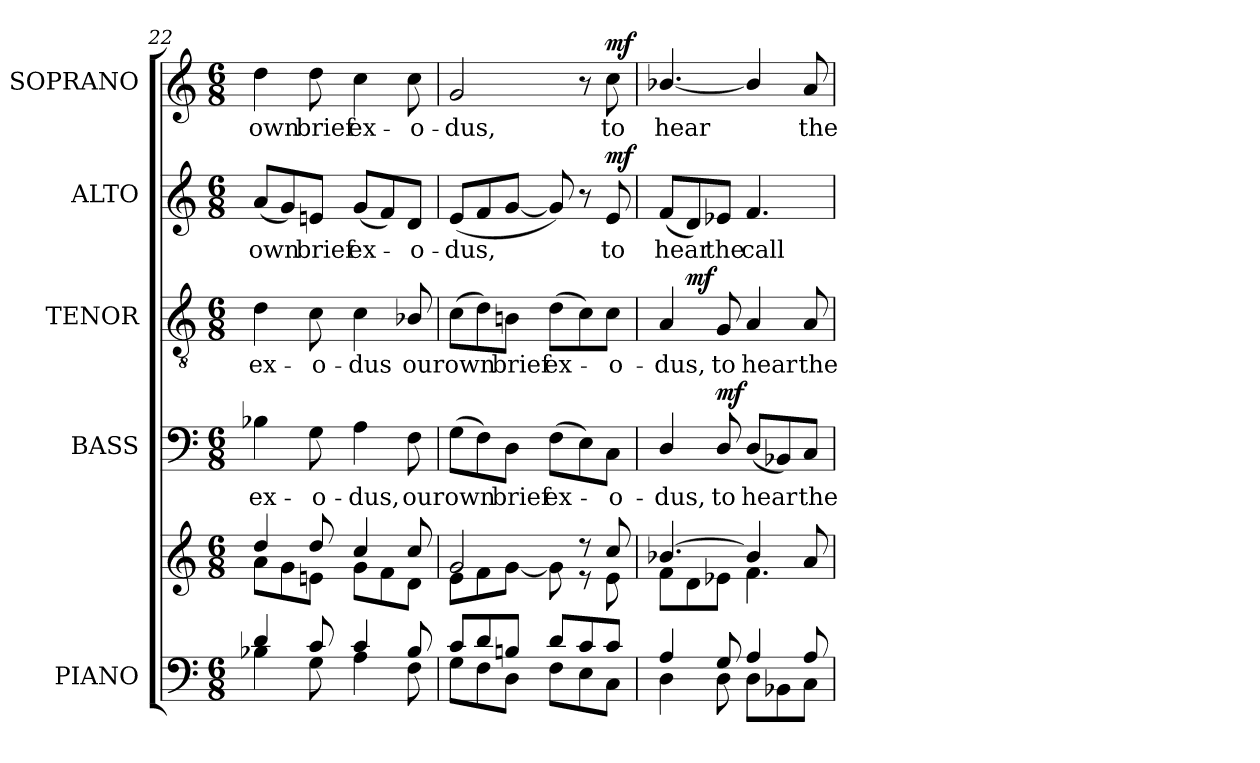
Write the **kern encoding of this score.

**kern	**kern	**dynam	**kern	**text	**dynam	**kern	**text	**dynam	**kern	**text	**dynam	**kern	**text	**dynam
*part5	*part5	*part5	*part4	*part4	*part4	*part3	*part3	*part3	*part2	*part2	*part2	*part1	*part1	*part1
*staff6	*staff5	*staff5/6	*staff4	*staff4	*staff4	*staff3	*staff3	*staff3	*staff2	*staff2	*staff2	*staff1	*staff1	*staff1
*I"PIANO	*	*	*I"BASS	*	*	*I"TENOR	*	*	*I"ALTO	*	*	*I"SOPRANO	*	*
*	*	*	*I'B.	*	*	*I'T.	*	*	*I'A.	*	*	*I'S.	*	*
!!LO:LB:g=z
*clefF4	*clefG2	*	*clefF4	*	*	*clefGv2	*	*	*clefG2	*	*	*clefG2	*	*
*	*	*	*	*	*	*ITrd7c12	*	*	*	*	*	*	*	*
*k[]	*k[]	*	*k[]	*	*	*k[]	*	*	*k[]	*	*	*k[]	*	*
*C:	*C:	*	*C:	*	*	*C:	*	*	*C:	*	*	*C:	*	*
*M6/8	*M6/8	*	*M6/8	*	*	*M6/8	*	*	*M6/8	*	*	*M6/8	*	*
=22	=22	=22	=22	=22	=22	=22	=22	=22	=22	=22	=22	=22	=22	=22
*^	*^	*	*	*	*	*	*	*	*	*	*	*	*	*
!	!	!	!	!	!	!LO:LY:b:color=#000000	!	!	!	!	!	!	!	!	!	!
!	!	!	!	!	!	!	!	!	!LO:LY:b:color=#000000	!	!	!	!	!	!	!
!	!	!	!	!	!	!	!	!	!	!	!	!LO:LY:b:color=#000000	!	!	!	!
!	!	!	!	!	!	!	!	!	!	!	!	!	!	!	!LO:LY:b:color=#000000	!
4di/	4B-Xi\	4ddi/	8ai\L	.	4B-Xi\	ex-	.	4Di\	ex-	.	(8ai/L	own	.	4ddi\	own	.
.	.	.	8gi\	.	.	.	.	.	.	.	8gi/)	.	.	.	.	.
!	!	!	!	!	!	!LO:LY:b:color=#000000	!	!	!	!	!	!	!	!	!	!
!	!	!	!	!	!	!	!	!	!LO:LY:b:color=#000000	!	!	!	!	!	!	!
!	!	!	!	!	!	!	!	!	!	!	!	!LO:LY:b:color=#000000	!	!	!	!
!	!	!	!	!	!	!	!	!	!	!	!	!	!	!	!LO:LY:b:color=#000000	!
8ci/	8Gi\	8ddi/	8eni\J	.	8Gi\	-o-	.	8Ci\	-o-	.	8eni/J	brief	.	8ddi\	brief	.
!	!	!	!	!	!	!LO:LY:b:color=#000000	!	!	!	!	!	!	!	!	!	!
!	!	!	!	!	!	!	!	!	!LO:LY:b:color=#000000	!	!	!	!	!	!	!
!	!	!	!	!	!	!	!	!	!	!	!	!LO:LY:b:color=#000000	!	!	!	!
!	!	!	!	!	!	!	!	!	!	!	!	!	!	!	!LO:LY:b:color=#000000	!
4ci/	4Ai\	4cci/	8gi\L	.	4Ai\	-dus,	.	4Ci\	-dus	.	(8gi/L	ex-	.	4cci\	ex-	.
.	.	.	8fi\	.	.	.	.	.	.	.	8fi/)	.	.	.	.	.
!	!	!	!	!	!	!LO:LY:b:color=#000000	!	!	!	!	!	!	!	!	!	!
!	!	!	!	!	!	!	!	!	!LO:LY:b:color=#000000	!	!	!	!	!	!	!
!	!	!	!	!	!	!	!	!	!	!	!	!LO:LY:b:color=#000000	!	!	!	!
!	!	!	!	!	!	!	!	!	!	!	!	!	!	!	!LO:LY:b:color=#000000	!
8B-i/	8Fi\	8cci/	8di\J	.	8Fi\	our	.	8BB-Xi/	our	.	8di/J	-o-	.	8cci\	-o-	.
=23	=23	=23	=23	=23	=23	=23	=23	=23	=23	=23	=23	=23	=23	=23	=23	=23
!	!	!	!	!	!	!LO:LY:b:color=#000000	!	!	!	!	!	!	!	!	!	!
!	!	!	!	!	!	!	!	!	!LO:LY:b:color=#000000	!	!	!	!	!	!	!
!	!	!	!	!	!	!	!	!	!	!	!	!LO:LY:b:color=#000000	!	!	!	!
!	!	!	!	!	!	!	!	!	!	!	!	!	!	!	!LO:LY:b:color=#000000	!
8ci/L	8Gi\L	2gi/	8ei\L	.	(8Gi\L	own	.	(8Ci\L	own	.	(8ei/L	-dus,	.	2gi/	-dus,	.
8di/	8Fi\	.	8fi\	.	8Fi\)	.	.	8Di\)	.	.	8fi/	.	.	.	.	.
!	!	!	!	!	!	!LO:LY:b:color=#000000	!	!	!	!	!	!	!	!	!	!
!	!	!	!	!	!	!	!	!	!LO:LY:b:color=#000000	!	!	!	!	!	!	!
8Bni/J	8Di\J	.	[8gi\J	.	8Di\J	brief	.	8BBni\J	brief	.	[8gi/J	.	.	.	.	.
!	!	!	!	!	!	!LO:LY:b:color=#000000	!	!	!	!	!	!	!	!	!	!
!	!	!	!	!	!	!	!	!	!LO:LY:b:color=#000000	!	!	!	!	!	!	!
8di/L	8Fi\L	.	8gi\]	.	(8Fi\L	ex-	.	(8Di\L	ex-	.	8gi/])	.	.	.	.	.
8ci/	8Ei\	8r	8r	.	8Ei\)	.	.	8Ci\)	.	.	8r	.	.	8r	.	.
!	!	!	!	!	!	!LO:LY:b:color=#000000	!	!	!	!	!	!	!	!	!	!
!	!	!	!	!	!	!	!	!	!LO:LY:b:color=#000000	!	!	!	!	!	!	!
!	!	!	!	!	!	!	!	!	!	!	!	!LO:LY:b:color=#000000	!	!	!	!
!	!	!	!	!	!	!	!	!	!	!	!	!	!	!	!LO:LY:b:color=#000000	!
8ci/J	8Ci\J	8cci/	8ei\	mf mf	8Ci\J	-o-	.	8Ci\J	-o-	.	8ei/	to	mf	8cci\	to	mf
=24	=24	=24	=24	=24	=24	=24	=24	=24	=24	=24	=24	=24	=24	=24	=24	=24
!	!	!	!	!	!	!LO:LY:b:color=#000000	!	!	!	!	!	!	!	!	!	!
!	!	!	!	!	!	!	!	!	!LO:LY:b:color=#000000	!	!	!	!	!	!	!
!	!	!	!	!	!	!	!	!	!	!	!	!LO:LY:b:color=#000000	!	!	!	!
!	!	!	!	!	!	!	!	!	!	!	!	!	!	!	!LO:LY:b:color=#000000	!
*	*	*	*	*	*	*	*	*^	*	*	*	*	*	*	*	*
4Ai/	4Di\	[4.b-Xi/	8fi\L	.	4Di/	-dus,	.	4AAi/	8ryy	-dus,	.	(8fi/L	hear	.	[4.b-Xi/	hear	.
.	.	.	8di\	.	.	.	.	.	2ryy	.	mf	8di/)	.	.	.	.	.
!	!	!	!	!	!	!LO:LY:b:color=#000000	!	!	!	!	!	!	!	!	!	!	!
!	!	!	!	!	!	!	!	!	!	!LO:LY:b:color=#000000	!	!	!	!	!	!	!
!	!	!	!	!	!	!	!	!	!	!	!	!	!LO:LY:b:color=#000000	!	!	!	!
8Gi/	8Di\	.	8e-Xi\J	.	8Di/	to	mf	8GGi/	.	to	.	8e-Xi/J	the	.	.	.	.
!	!	!	!	!	!	!LO:LY:b:color=#000000	!	!	!	!	!	!	!	!	!	!	!
!	!	!	!	!	!	!	!	!	!	!LO:LY:b:color=#000000	!	!	!	!	!	!	!
!	!	!	!	!	!	!	!	!	!	!	!	!	!LO:LY:b:color=#000000	!	!	!	!
4Ai/	8Di\L	4b-i/]	4.fi\	.	(8Di/L	hear	.	4AAi/	.	hear	.	4.fi/	call	.	4b-i/]	.	.
.	8BB-Xi\	.	.	.	8BB-Xi/)	.	.	.	.	.	.	.	.	.	.	.	.
!	!	!	!	!	!	!LO:LY:b:color=#000000	!	!	!	!	!	!	!	!	!	!	!
!	!	!	!	!	!	!	!	!	!	!LO:LY:b:color=#000000	!	!	!	!	!	!	!
!	!	!	!	!	!	!	!	!	!	!	!	!	!	!	!	!LO:LY:b:color=#000000	!
8Ai/	8Ci\J	8ai/	.	.	8Ci/J	the	.	8AAi/	8ryy	the	.	.	.	.	8ai/	the	.
*v	*v	*	*	*	*	*	*	*v	*v	*	*	*	*	*	*	*	*
*	*v	*v	*	*	*	*	*	*	*	*	*	*	*	*	*
=	=	=	=	=	=	=	=	=	=	=	=	=	=	=
*-	*-	*-	*-	*-	*-	*-	*-	*-	*-	*-	*-	*-	*-	*-
